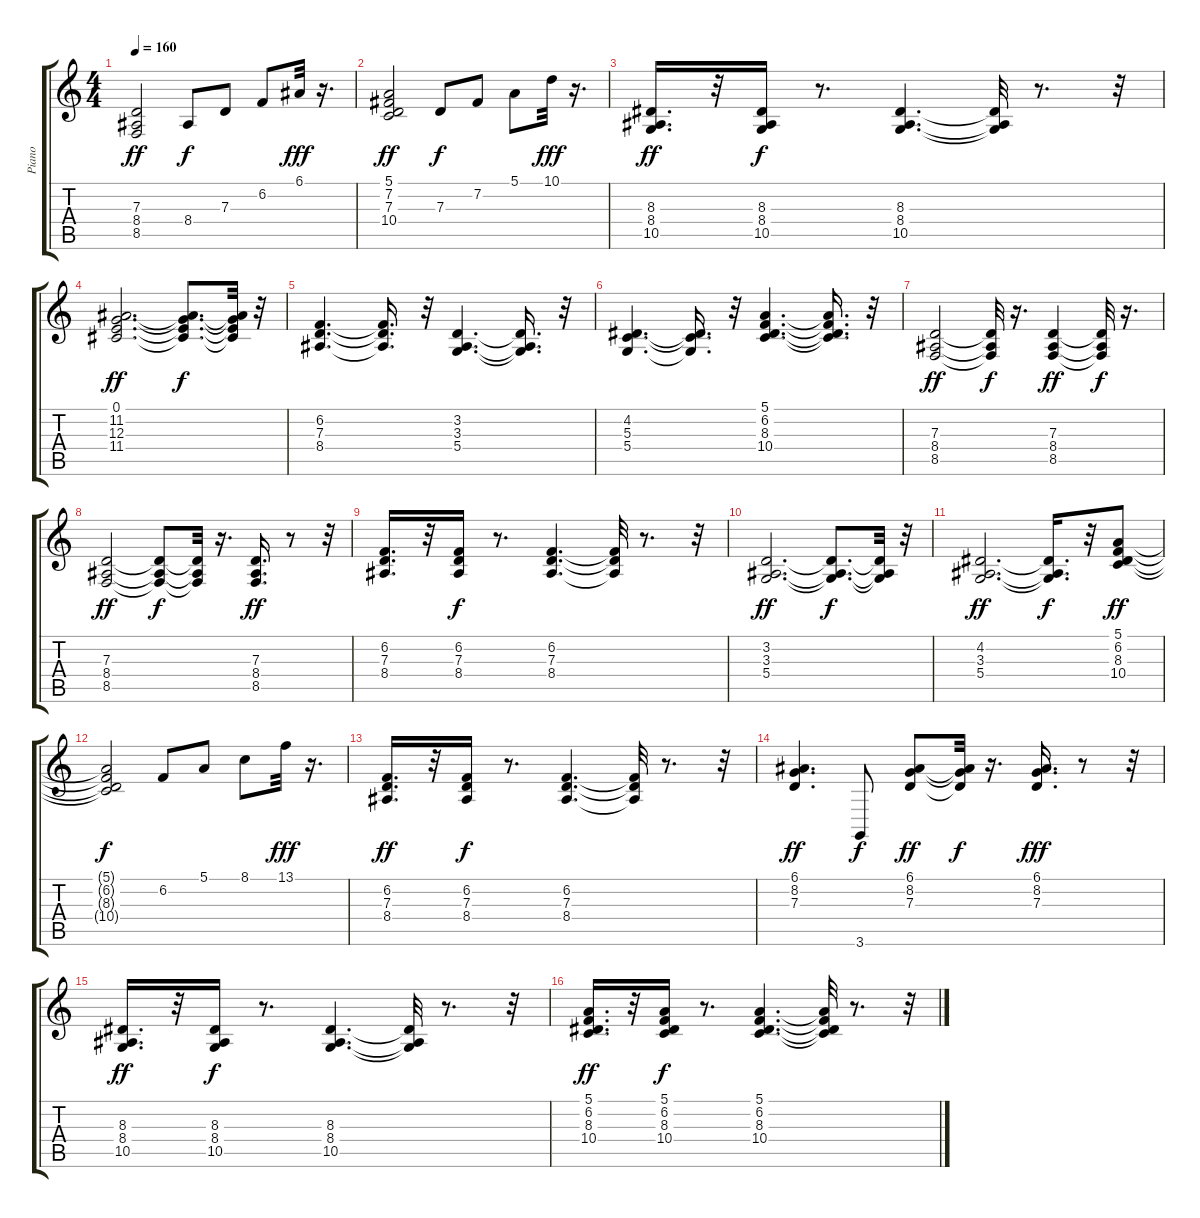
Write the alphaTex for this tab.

\track ("Piano   " "Piano   ") {instrument brightacousticpiano}
\staff {score tabs}
\tuning (E4 B3 G3 D3 A2 E2) {hide}
\ts (4 4)
\tempo 160
\clef g2
\ks c
(7.3 8.4 8.5).2{dy ff} 8.4.8{dy f} 7.3.8 6.2.8 6.1.32{dy fff} r.16{d} |
(5.1 7.2 7.3 10.4).2{dy ff} 7.3.8{dy f} 7.2.8 5.1.8 10.1.32{dy fff} r.16{d} |
(8.3 8.4 10.5).16{d dy ff} r.32 (8.3 8.4 10.5).16{dy f} r.8{d} (8.3 8.4 10.5).4{d} (8.3{t} 8.4{t} 10.5{t}).32 r.8{d} r.32 |
(0.1 11.2 12.3 11.4).2{d dy ff} (0.1{t} 11.2{t} 12.3{t} 11.4{t}).8{d dy f} (0.1{t} 11.2{t} 12.3{t} 11.4{t}).32 r.32 |
(6.2 7.3 8.4).4{d} (6.2{t} 7.3{t} 8.4{t}).16{d} r.32 (3.2 3.3 5.4).4{d} (3.2{t} 3.3{t} 5.4{t}).16{d} r.32 |
(4.2 5.3 5.4).4{d} (4.2{t} 5.3{t} 5.4{t}).16{d} r.32 (5.1 6.2 8.3 10.4).4{d} (5.1{t} 6.2{t} 8.3{t} 10.4{t}).16{d} r.32 |
(7.3 8.4 8.5).2{dy ff} (7.3{t} 8.4{t} 8.5{t}).32{dy f} r.16{d} (7.3 8.4 8.5).4{dy ff} (7.3{t} 8.4{t} 8.5{t}).32{dy f} r.16{d} |
(7.3 8.4 8.5).2{dy ff} (7.3{t} 8.4{t} 8.5{t}).8{dy f} (7.3{t} 8.4{t} 8.5{t}).32 r.16{d} (7.3 8.4 8.5).16{d dy ff} r.8 r.32 |
(6.2 7.3 8.4).16{d} r.32 (6.2 7.3 8.4).16{dy f} r.8{d} (6.2 7.3 8.4).4{d} (6.2{t} 7.3{t} 8.4{t}).32 r.8{d} r.32 |
(3.2 3.3 5.4).2{d dy ff} (3.2{t} 3.3{t} 5.4{t}).8{d dy f} (3.2{t} 3.3{t} 5.4{t}).32 r.32 |
(4.2 3.3 5.4).2{d dy ff} (4.2{t} 3.3{t} 5.4{t}).16{d dy f} r.32 (5.1 6.2 8.3 10.4).8{dy ff} |
(5.1{t} 6.2{t} 8.3{t} 10.4{t}).2{dy f} 6.2.8 5.1.8 8.1.8 13.1.32{dy fff} r.16{d} |
(6.2 7.3 8.4).16{d dy ff} r.32 (6.2 7.3 8.4).16{dy f} r.8{d} (6.2 7.3 8.4).4{d} (6.2{t} 7.3{t} 8.4{t}).32 r.8{d} r.32 |
(6.1 8.2 7.3).4{d dy ff} 3.6.8{dy f} (6.1 8.2 7.3).8{dy ff} (6.1{t} 8.2{t} 7.3{t}).32{dy f} r.16{d} (6.1 8.2 7.3).16{d dy fff} r.8 r.32 |
(8.3 8.4 10.5).16{d dy ff} r.32 (8.3 8.4 10.5).16{dy f} r.8{d} (8.3 8.4 10.5).4{d} (8.3{t} 8.4{t} 10.5{t}).32 r.8{d} r.32 |
(5.1 6.2 8.3 10.4).16{d dy ff} r.32 (5.1 6.2 8.3 10.4).16{dy f} r.8{d} (5.1 6.2 8.3 10.4).4{d} (5.1{t} 6.2{t} 8.3{t} 10.4{t}).32 r.8{d} r.32
